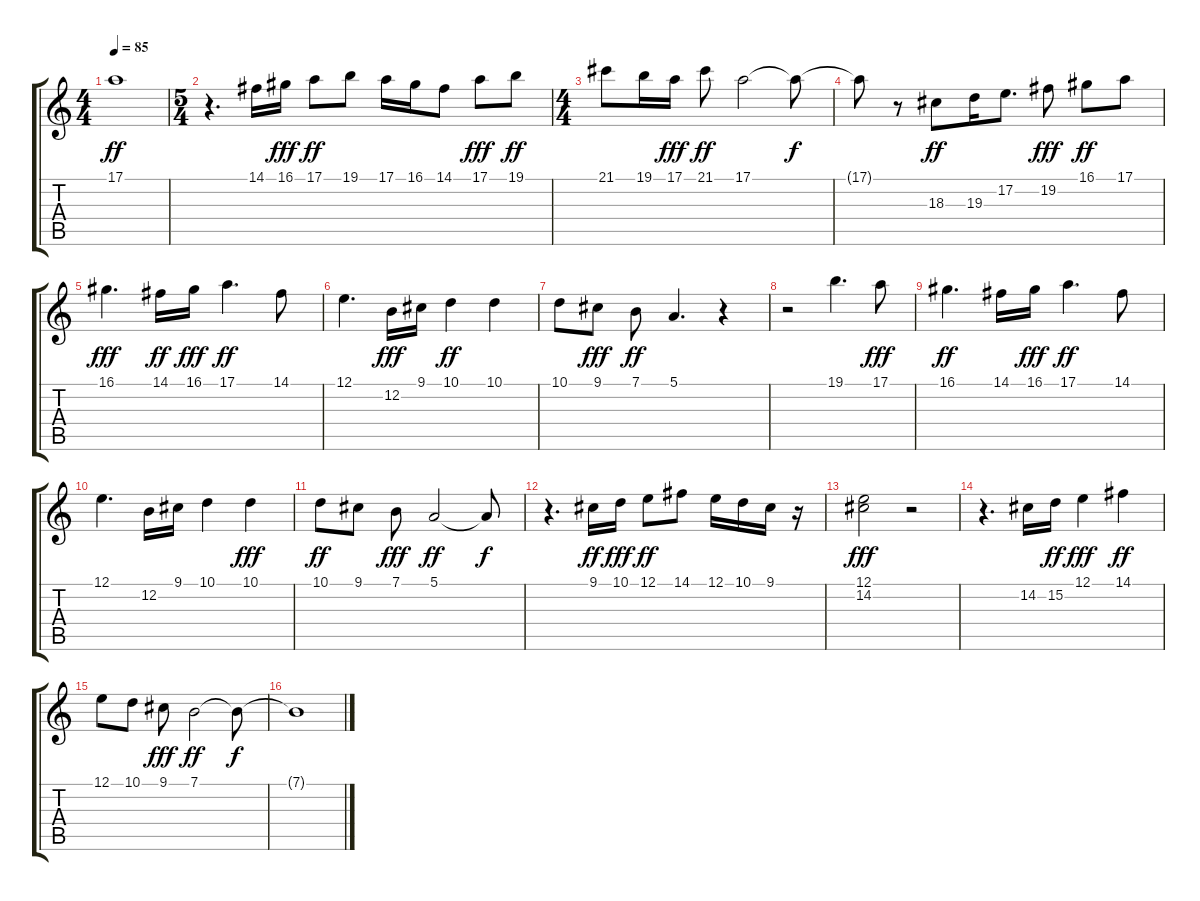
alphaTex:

\track "" {instrument voiceoohs}
\staff {score tabs}
\tuning (E4 B3 G3 D3 A2 E2) {hide}
\ts (4 4)
\tempo 85
\clef g2
\ks c
17.1.1{dy ff} |
\ts (5 4)
r.4{d} 14.1.16 16.1.16{dy fff} 17.1.8{dy ff} 19.1.8 17.1.16 16.1.16 14.1.8 17.1.8{dy fff} 19.1.8{dy ff} |
\ts (4 4)
21.1.8 19.1.16 17.1.16{dy fff} 21.1.8{dy ff} 17.1.2 17.1{t}.8{dy f} |
17.1{t}.8 r.8 18.3.8{dy ff} 19.3.16 17.2.8{d} 19.2.8{dy fff} 16.1.8{dy ff} 17.1.8 |
16.1.4{d dy fff} 14.1.16{dy ff} 16.1.16{dy fff} 17.1.4{d dy ff} 14.1.8 |
12.1.4{d} 12.2.16{dy fff} 9.1.16 10.1.4{dy ff} 10.1.4 |
10.1.8 9.1.8{dy fff} 7.1.8{dy ff} 5.1.4{d} r.4 |
r.2 19.1.4{d} 17.1.8{dy fff} |
16.1.4{d dy ff} 14.1.16 16.1.16{dy fff} 17.1.4{d dy ff} 14.1.8 |
12.1.4{d} 12.2.16 9.1.16 10.1.4 10.1.4{dy fff} |
10.1.8{dy ff} 9.1.8 7.1.8{dy fff} 5.1.2{dy ff} 5.1{t}.8{dy f} |
r.4{d} 9.1.16{dy ff} 10.1.16{dy fff} 12.1.8{dy ff} 14.1.8 12.1.16 10.1.16 9.1.16 r.16 |
(12.1 14.2).2{dy fff} r.2 |
r.4{d} 14.2.16 15.2.16{dy ff} 12.1.4{dy fff} 14.1.4{dy ff} |
12.1.8 10.1.8 9.1.8{dy fff} 7.1.2{dy ff} 7.1{t}.8{dy f} |
7.1{t}.1
